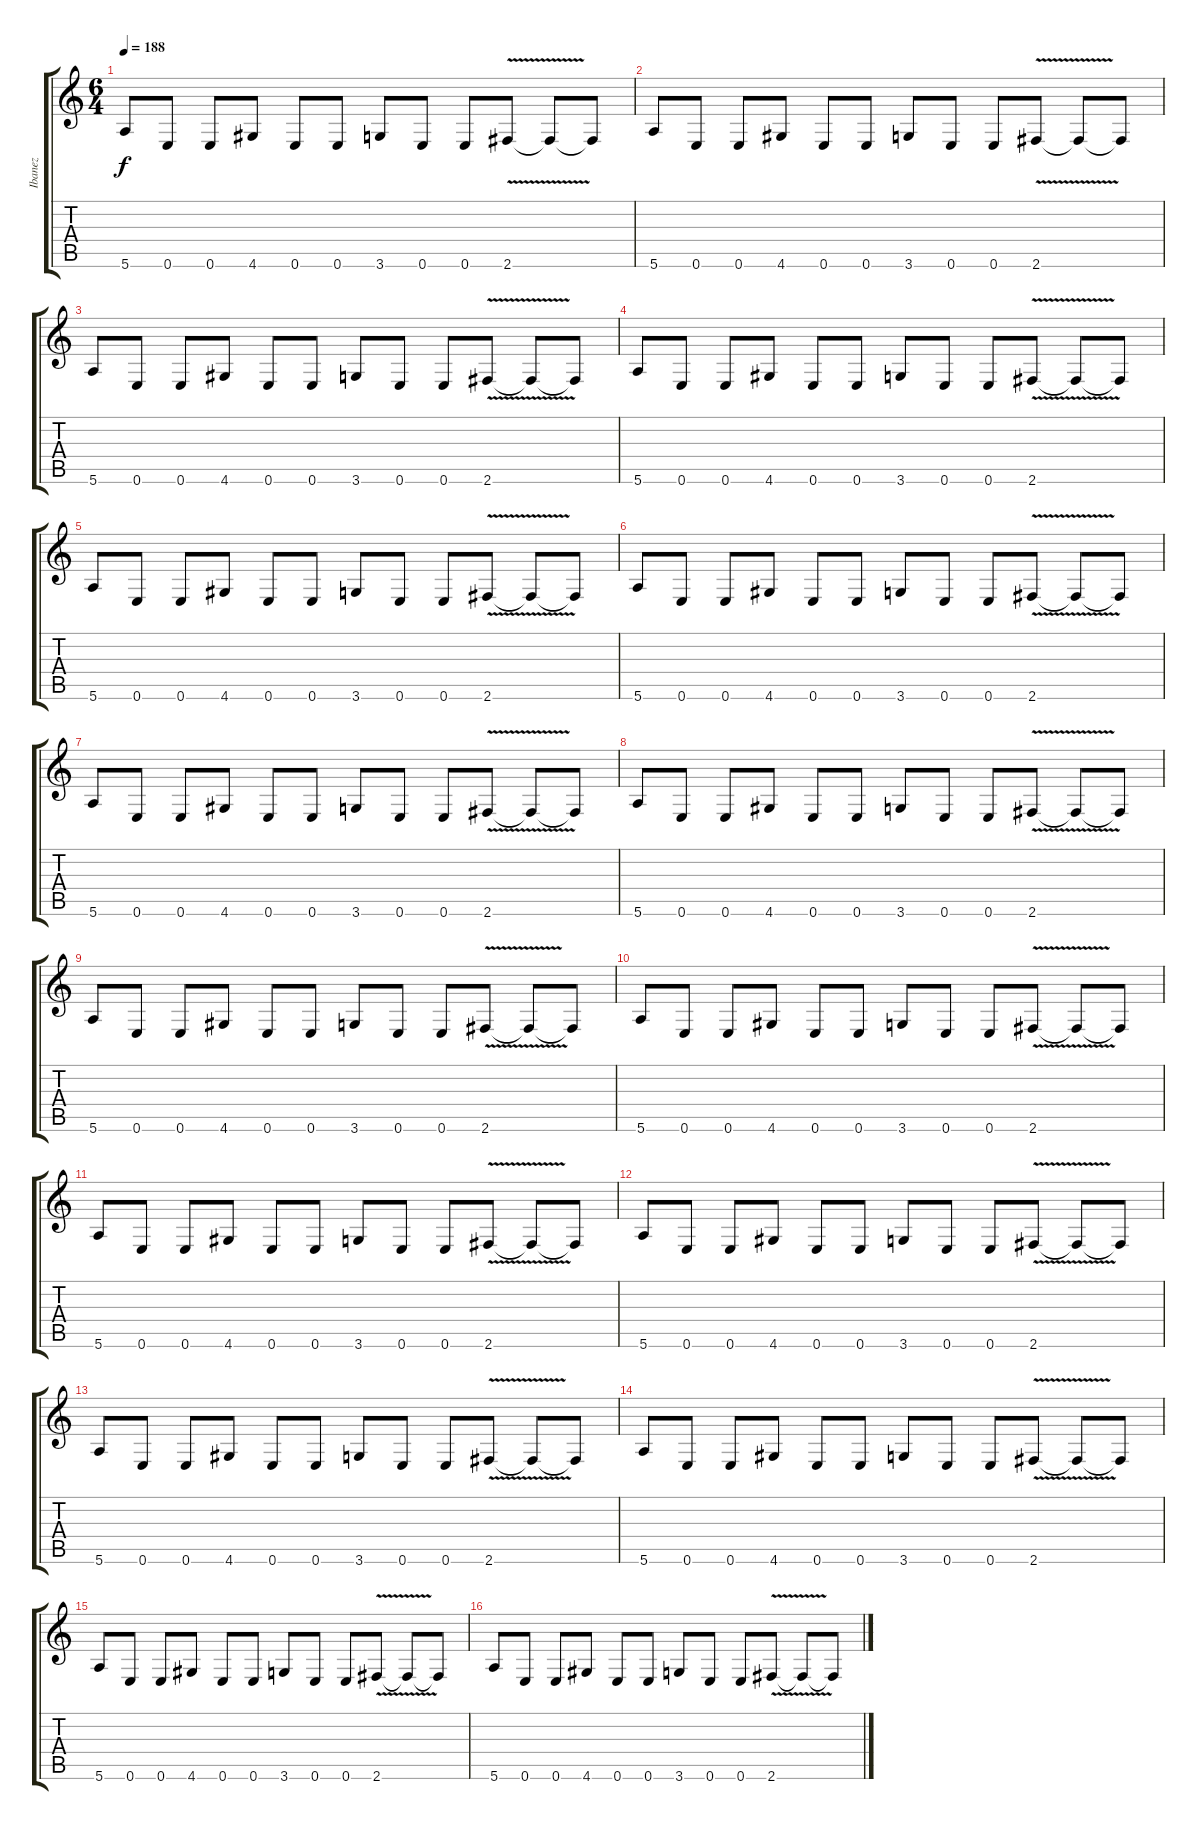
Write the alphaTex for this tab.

\track ("Ibanez" "Ibanez") {instrument distortionguitar}
\staff {score tabs}
\tuning (E4 B3 G3 D3 A2 E2) {hide}
\ts (6 4)
\tempo 188
\clef g2
\ks c
5.6.8{dy f} 0.6.8 0.6.8 4.6.8 0.6.8 0.6.8 3.6.8 0.6.8 0.6.8 2.6{v}.8 2.6{t}.8 2.6{t}.8 |
5.6.8 0.6.8 0.6.8 4.6.8 0.6.8 0.6.8 3.6.8 0.6.8 0.6.8 2.6{v}.8 2.6{t}.8 2.6{t}.8 |
5.6.8 0.6.8 0.6.8 4.6.8 0.6.8 0.6.8 3.6.8 0.6.8 0.6.8 2.6{v}.8 2.6{t}.8 2.6{t}.8 |
5.6.8 0.6.8 0.6.8 4.6.8 0.6.8 0.6.8 3.6.8 0.6.8 0.6.8 2.6{v}.8 2.6{t}.8 2.6{t}.8 |
5.6.8 0.6.8 0.6.8 4.6.8 0.6.8 0.6.8 3.6.8 0.6.8 0.6.8 2.6{v}.8 2.6{t}.8 2.6{t}.8 |
5.6.8 0.6.8 0.6.8 4.6.8 0.6.8 0.6.8 3.6.8 0.6.8 0.6.8 2.6{v}.8 2.6{t}.8 2.6{t}.8 |
5.6.8 0.6.8 0.6.8 4.6.8 0.6.8 0.6.8 3.6.8 0.6.8 0.6.8 2.6{v}.8 2.6{t}.8 2.6{t}.8 |
5.6.8 0.6.8 0.6.8 4.6.8 0.6.8 0.6.8 3.6.8 0.6.8 0.6.8 2.6{v}.8 2.6{t}.8 2.6{t}.8 |
5.6.8 0.6.8 0.6.8 4.6.8 0.6.8 0.6.8 3.6.8 0.6.8 0.6.8 2.6{v}.8 2.6{t}.8 2.6{t}.8 |
5.6.8 0.6.8 0.6.8 4.6.8 0.6.8 0.6.8 3.6.8 0.6.8 0.6.8 2.6{v}.8 2.6{t}.8 2.6{t}.8 |
5.6.8 0.6.8 0.6.8 4.6.8 0.6.8 0.6.8 3.6.8 0.6.8 0.6.8 2.6{v}.8 2.6{t}.8 2.6{t}.8 |
5.6.8 0.6.8 0.6.8 4.6.8 0.6.8 0.6.8 3.6.8 0.6.8 0.6.8 2.6{v}.8 2.6{t}.8 2.6{t}.8 |
5.6.8 0.6.8 0.6.8 4.6.8 0.6.8 0.6.8 3.6.8 0.6.8 0.6.8 2.6{v}.8 2.6{t}.8 2.6{t}.8 |
5.6.8 0.6.8 0.6.8 4.6.8 0.6.8 0.6.8 3.6.8 0.6.8 0.6.8 2.6{v}.8 2.6{t}.8 2.6{t}.8 |
5.6.8 0.6.8 0.6.8 4.6.8 0.6.8 0.6.8 3.6.8 0.6.8 0.6.8 2.6{v}.8 2.6{t}.8 2.6{t}.8 |
5.6.8 0.6.8 0.6.8 4.6.8 0.6.8 0.6.8 3.6.8 0.6.8 0.6.8 2.6{v}.8 2.6{t}.8 2.6{t}.8
